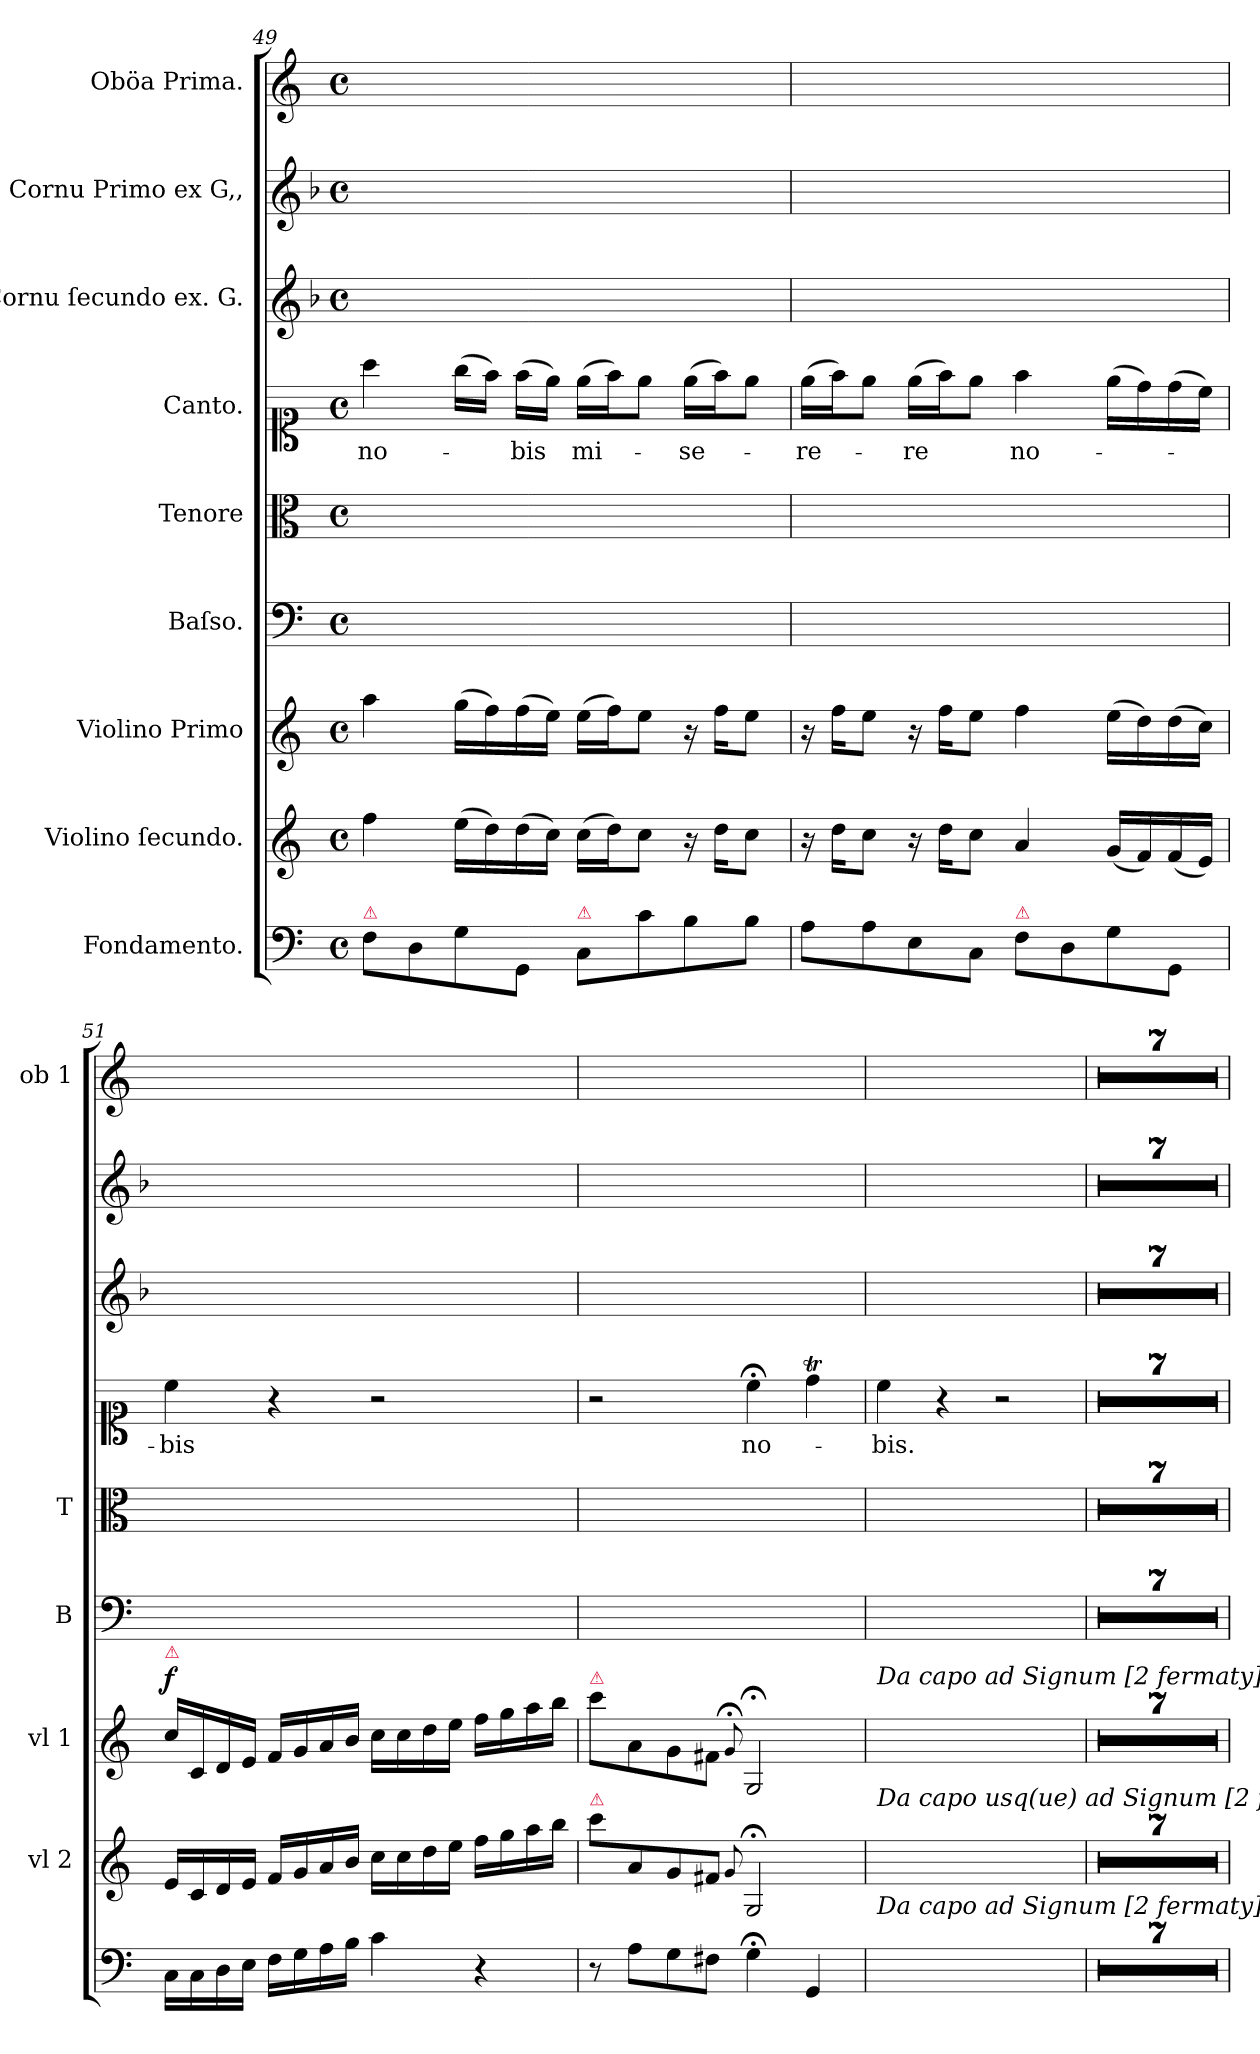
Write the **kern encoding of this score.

**kern	**dynam	**kern	**dynam	**kern	**dynam	**kern	**kern	**kern	**text	**kern	**kern	**kern
*part9	*part9	*part8	*part8	*part7	*part7	*part6	*part5	*part4	*part4	*part3	*part2	*part1
*staff9	*staff9	*staff8	*staff8	*staff7	*staff7	*staff6	*staff5	*staff4	*staff4	*staff3	*staff2	*staff1
*I"Fondamento.	*	*I"Violino ſecundo.	*	*I"Violino Primo	*	*I"Baſso.	*I"Tenore	*I"Canto.	*	*I"Cornu ſecundo ex. G.	*I"Cornu Primo ex G,,	*I"Oböa Prima.
*	*	*I'vl 2	*	*I'vl 1	*	*I'B	*I'T	*	*	*	*	*I'ob 1
*clefF4	*	*clefG2	*	*clefG2	*	*clefF4	*clefC3	*clefC1	*	*clefG2	*clefG2	*clefG2
*	*	*	*	*	*	*	*	*	*	*ITrd3c5	*ITrd3c5	*
*k[]	*	*k[]	*	*k[]	*	*k[]	*k[]	*k[]	*	*k[]	*k[]	*k[]
*C:	*	*C:	*	*C:	*	*C:	*C:	*C:	*	*C:	*C:	*C:
*M4/4	*	*M4/4	*	*M4/4	*	*M4/4	*M4/4	*M4/4	*	*M4/4	*M4/4	*M4/4
*met(c)	*	*met(c)	*	*met(c)	*	*met(c)	*met(c)	*met(c)	*	*met(c)	*met(c)	*met(c)
=49	=49	=49	=49	=49	=49	=49	=49	=49	=49	=49	=49	=49
!LO:TX:a:color=crimson:t=⚠	!	!	!	!	!	!	!	!	!	!	!	!
8F\L	.	4ff\	.	4aa\	.	1ryy	1ryy	4aa\	no-	1ryy	1ryy	1ryy
8D\	.	.	.	.	.	.	.	.	.	.	.	.
8G\	.	(16ee\LL	.	(16gg\LL	.	.	.	(16gg\LL	.	.	.	.
.	.	16dd\)	.	16ff\)	.	.	.	16ff\JJ)	.	.	.	.
8GG/J	.	(16dd\	.	(16ff\	.	.	.	(16ff\LL	-bis	.	.	.
.	.	16cc\JJ)	.	16ee\JJ)	.	.	.	16ee\JJ)	.	.	.	.
!LO:TX:a:color=crimson:t=⚠	!	!	!	!	!	!	!	!	!	!	!	!
8C/L	.	(16cc\LL	.	(16ee\LL	.	.	.	(16ee\LL	mi-	.	.	.
.	.	16dd\J)	.	16ff\J)	.	.	.	16ff\J)	.	.	.	.
8c\	.	8cc\J	.	8ee\J	.	.	.	8ee\J	.	.	.	.
8B\	.	16r	.	16r	.	.	.	(16ee\LL	-se-	.	.	.
.	.	16dd\KL	.	16ff\KL	.	.	.	16ff\J)	.	.	.	.
8B\J	.	8cc\J	.	8ee\J	.	.	.	8ee\J	.	.	.	.
=50	=50	=50	=50	=50	=50	=50	=50	=50	=50	=50	=50	=50
8A\L	.	16r	.	16r	.	1ryy	1ryy	(16ee\LL	-re-	1ryy	1ryy	1ryy
.	.	16dd\KL	.	16ff\KL	.	.	.	16ff\J)	.	.	.	.
8A\	.	8cc\J	.	8ee\J	.	.	.	8ee\J	.	.	.	.
8E\	.	16r	.	16r	.	.	.	(16ee\LL	-re	.	.	.
.	.	16dd\KL	.	16ff\KL	.	.	.	16ff\J)	.	.	.	.
8C\J	.	8cc\J	.	8ee\J	.	.	.	8ee\J	.	.	.	.
!LO:TX:a:color=crimson:t=⚠	!	!	!	!	!	!	!	!	!	!	!	!
8F\L	.	4a/	.	4ff\	.	.	.	4ff\	no-	.	.	.
8D\	.	.	.	.	.	.	.	.	.	.	.	.
8G\	.	(16g/LL	.	(16ee\LL	.	.	.	(16ee\LL	.	.	.	.
.	.	16f/)	.	16dd\)	.	.	.	16dd\)	.	.	.	.
8GG/J	.	(16f/	.	(16dd\	.	.	.	(16dd\	.	.	.	.
.	.	16e/JJ)	.	16cc\JJ)	.	.	.	16cc\JJ)	.	.	.	.
=51	=51	=51	=51	=51	=51	=51	=51	=51	=51	=51	=51	=51
!	!	!	!	!LO:TX:a:color=crimson:t=⚠	!	!	!	!	!	!	!	!
!	!LO:DY:a	!	!LO:DY:a	!	!LO:DY:a	!	!	!	!	!	!	!
16C\LL	for&colon;	16e/LL	for	16cc/LL	f	1ryy	1ryy	4cc\	-bis	1ryy	1ryy	1ryy
16C\	.	16c/	.	16c/	.	.	.	.	.	.	.	.
16D\	.	16d/	.	16d/	.	.	.	.	.	.	.	.
16E\JJ	.	16e/JJ	.	16e/JJ	.	.	.	.	.	.	.	.
16F\LL	.	16f/LL	.	16f/LL	.	.	.	4r	.	.	.	.
16G\	.	16g/	.	16g/	.	.	.	.	.	.	.	.
16A\	.	16a/	.	16a/	.	.	.	.	.	.	.	.
16B\JJ	.	16b/JJ	.	16b/JJ	.	.	.	.	.	.	.	.
4c\	.	16cc\LL	.	16cc\LL	.	.	.	2r	.	.	.	.
.	.	16cc\	.	16cc\	.	.	.	.	.	.	.	.
.	.	16dd\	.	16dd\	.	.	.	.	.	.	.	.
.	.	16ee\JJ	.	16ee\JJ	.	.	.	.	.	.	.	.
4r	.	16ff\LL	.	16ff\LL	.	.	.	.	.	.	.	.
.	.	16gg\	.	16gg\	.	.	.	.	.	.	.	.
.	.	16aa\	.	16aa\	.	.	.	.	.	.	.	.
.	.	16bb\JJ	.	16bb\JJ	.	.	.	.	.	.	.	.
=52	=52	=52	=52	=52	=52	=52	=52	=52	=52	=52	=52	=52
!	!	!	!	!LO:TX:a:color=crimson:t=⚠	!	!	!	!	!	!	!	!
!	!	!LO:TX:a:color=crimson:t=⚠	!	!	!	!	!	!	!	!	!	!
8r	.	8ccc\L	.	8ccc\L	.	1ryy	1ryy	2r	.	1ryy	1ryy	1ryy
8A\L	.	8a/	.	8a\	.	.	.	.	.	.	.	.
8G\	.	8g/	.	8g\	.	.	.	.	.	.	.	.
8F#X\J	.	8f#X/J	.	8f#X\J	.	.	.	.	.	.	.	.
.	.	8qqg/	.	8qqg;</	.	.	.	.	.	.	.	.
4G;<\	.	2G;</	.	2G;</	.	.	.	4cc;<\	no-	.	.	.
4GG/	.	.	.	.	.	.	.	4ddT\	.	.	.	.
=53	=53	=53	=53	=53	=53	=53	=53	=53	=53	=53	=53	=53
!	!	!	!	!LO:TX:a:i:t=Da capo ad Signum [2 fermaty]	!	!	!	!	!	!	!	!
!	!	!LO:TX:a:i:t=Da capo usq(ue) ad Signum [2 fermaty]	!	!	!	!	!	!	!	!	!	!
!LO:TX:a:i:t=Da capo ad Signum [2 fermaty]	!	!	!	!	!	!	!	!	!	!	!	!
1ryy	.	1ryy	.	1ryy	.	1ryy	1ryy	4cc\	-bis.	1ryy	1ryy	1ryy
.	.	.	.	.	.	.	.	4r	.	.	.	.
.	.	.	.	.	.	.	.	2r	.	.	.	.
=54	=54	=54	=54	=54	=54	=54	=54	=54	=54	=54	=54	=54
1ryy	.	1ryy	.	1ryy	.	1ryy	1ryy	1r	.	1ryy	1ryy	1ryy
=55	=55	=55	=55	=55	=55	=55	=55	=55	=55	=55	=55	=55
1ryy	.	1ryy	.	1ryy	.	1ryy	1ryy	1r	.	1ryy	1ryy	1ryy
=56	=56	=56	=56	=56	=56	=56	=56	=56	=56	=56	=56	=56
1ryy	.	1ryy	.	1ryy	.	1ryy	1ryy	1r	.	1ryy	1ryy	1ryy
=57	=57	=57	=57	=57	=57	=57	=57	=57	=57	=57	=57	=57
1ryy	.	1ryy	.	1ryy	.	1ryy	1ryy	1r	.	1ryy	1ryy	1ryy
=58	=58	=58	=58	=58	=58	=58	=58	=58	=58	=58	=58	=58
1ryy	.	1ryy	.	1ryy	.	1ryy	1ryy	1r	.	1ryy	1ryy	1ryy
=59	=59	=59	=59	=59	=59	=59	=59	=59	=59	=59	=59	=59
1ryy	.	1ryy	.	1ryy	.	1ryy	1ryy	1r	.	1ryy	1ryy	1ryy
=60	=60	=60	=60	=60	=60	=60	=60	=60	=60	=60	=60	=60
1ryy	.	1ryy	.	1ryy	.	1ryy	1ryy	1r	.	1ryy	1ryy	1ryy
=	=	=	=	=	=	=	=	=	=	=	=	=
*-	*-	*-	*-	*-	*-	*-	*-	*-	*-	*-	*-	*-
